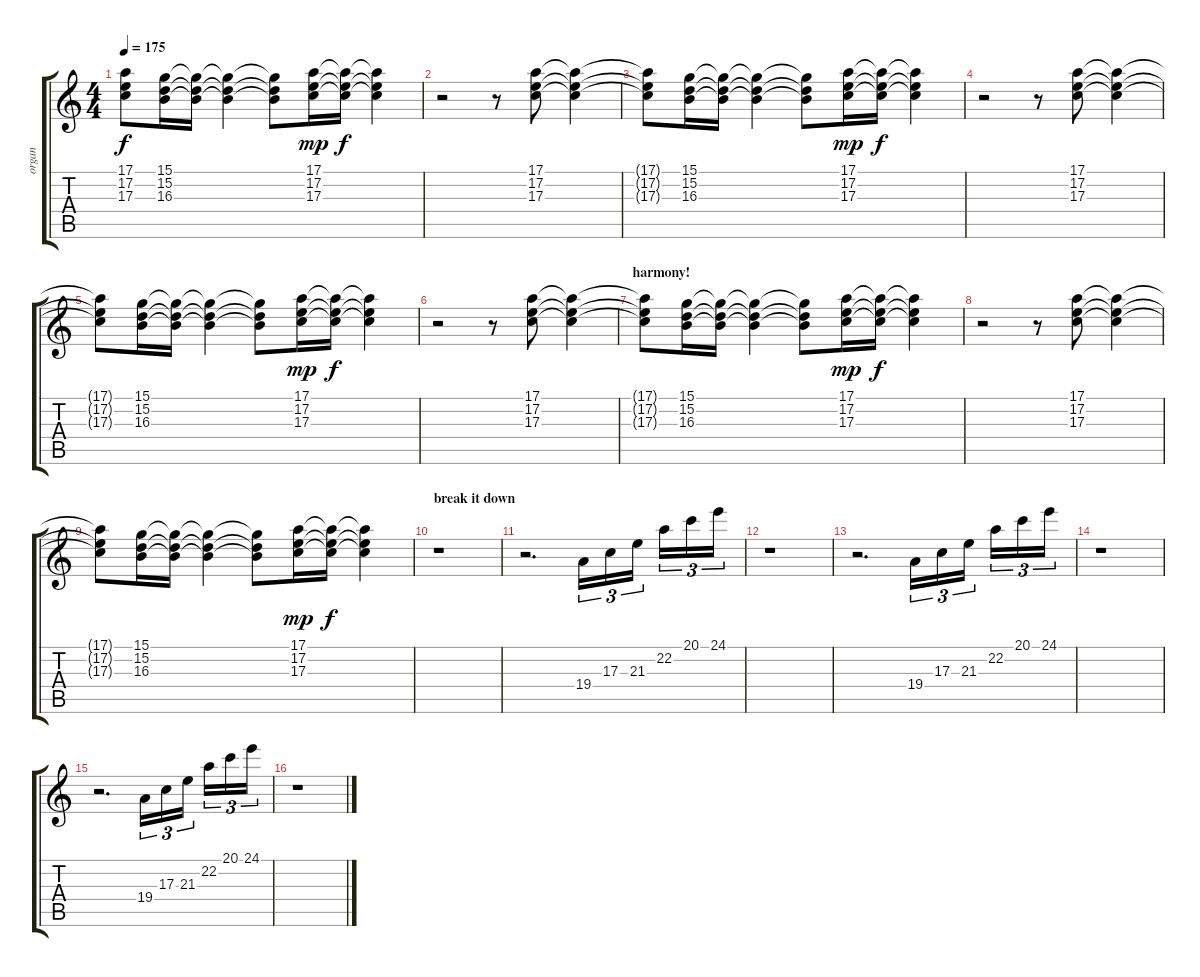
\track ("organ" "organ") {instrument drawbarorgan}
\staff {score tabs}
\tuning (E4 B3 G3 D3 A2 E2) {hide}
\ts (4 4)
\tempo 175
\clef g2
\ks c
(17.1{t} 17.2{t} 17.3{t}).8{dy f} (15.1 15.2 16.3).16 (15.1{t} 15.2{t} 16.3{t}).16 (15.1{t} 15.2{t} 16.3{t}).4 (15.1{t} 15.2{t} 16.3{t}).8 (17.1 17.2 17.3).16{dy mp} (17.1{t} 17.2{t} 17.3{t}).16{dy f} (17.1{t} 17.2{t} 17.3{t}).4 |
r.2 r.8 (17.1 17.2 17.3).8 (17.1{t} 17.2{t} 17.3{t}).4 |
(17.1{t} 17.2{t} 17.3{t}).8 (15.1 15.2 16.3).16 (15.1{t} 15.2{t} 16.3{t}).16 (15.1{t} 15.2{t} 16.3{t}).4 (15.1{t} 15.2{t} 16.3{t}).8 (17.1 17.2 17.3).16{dy mp} (17.1{t} 17.2{t} 17.3{t}).16{dy f} (17.1{t} 17.2{t} 17.3{t}).4 |
r.2 r.8 (17.1 17.2 17.3).8 (17.1{t} 17.2{t} 17.3{t}).4 |
(17.1{t} 17.2{t} 17.3{t}).8 (15.1 15.2 16.3).16 (15.1{t} 15.2{t} 16.3{t}).16 (15.1{t} 15.2{t} 16.3{t}).4 (15.1{t} 15.2{t} 16.3{t}).8 (17.1 17.2 17.3).16{dy mp} (17.1{t} 17.2{t} 17.3{t}).16{dy f} (17.1{t} 17.2{t} 17.3{t}).4 |
r.2 r.8 (17.1 17.2 17.3).8 (17.1{t} 17.2{t} 17.3{t}).4 |
\section ("" "harmony!")
(17.1{t} 17.2{t} 17.3{t}).8 (15.1 15.2 16.3).16 (15.1{t} 15.2{t} 16.3{t}).16 (15.1{t} 15.2{t} 16.3{t}).4 (15.1{t} 15.2{t} 16.3{t}).8 (17.1 17.2 17.3).16{dy mp} (17.1{t} 17.2{t} 17.3{t}).16{dy f} (17.1{t} 17.2{t} 17.3{t}).4 |
r.2 r.8 (17.1 17.2 17.3).8 (17.1{t} 17.2{t} 17.3{t}).4 |
(17.1{t} 17.2{t} 17.3{t}).8 (15.1 15.2 16.3).16 (15.1{t} 15.2{t} 16.3{t}).16 (15.1{t} 15.2{t} 16.3{t}).4 (15.1{t} 15.2{t} 16.3{t}).8 (17.1 17.2 17.3).16{dy mp} (17.1{t} 17.2{t} 17.3{t}).16{dy f} (17.1{t} 17.2{t} 17.3{t}).4 |
\section ("" "break it down")
r.1 |
r.2{d} 19.4.16{tu (3 2)} 17.3.16{tu (3 2)} 21.3.16{tu (3 2)} 22.2.16{tu (3 2)} 20.1.16{tu (3 2)} 24.1.16{tu (3 2)} |
r.1 |
r.2{d} 19.4.16{tu (3 2)} 17.3.16{tu (3 2)} 21.3.16{tu (3 2)} 22.2.16{tu (3 2)} 20.1.16{tu (3 2)} 24.1.16{tu (3 2)} |
r.1 |
r.2{d} 19.4.16{tu (3 2)} 17.3.16{tu (3 2)} 21.3.16{tu (3 2)} 22.2.16{tu (3 2)} 20.1.16{tu (3 2)} 24.1.16{tu (3 2)} |
r.1
